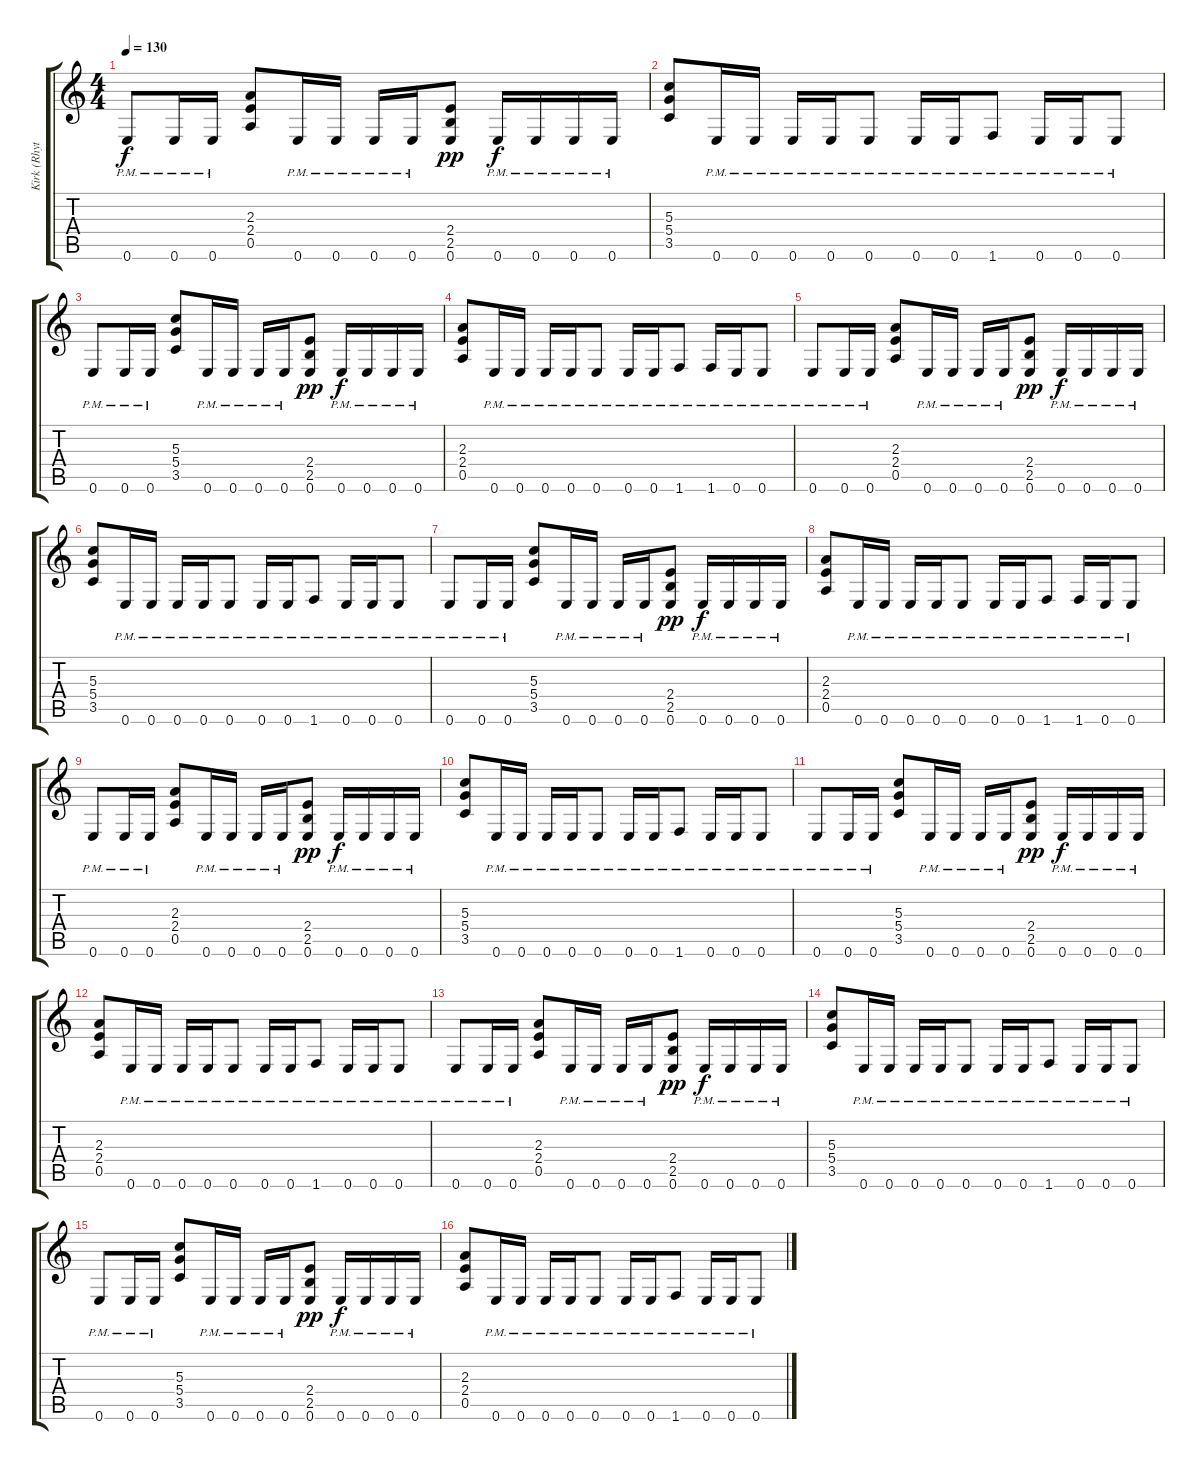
\track ("Kirk (Rhythm Guitar)" "Kirk (Rhyt") {instrument distortionguitar}
\staff {score tabs}
\tuning (E4 B3 G3 D3 A2 E2) {hide}
\ts (4 4)
\tempo 130
\clef g2
\ks c
0.6{pm}.8{dy f} 0.6{pm}.16 0.6{pm}.16 (2.3 2.4 0.5).8 0.6{pm}.16 0.6{pm}.16 0.6{pm}.16 0.6{pm}.16 (2.4 2.5 0.6).8{dy pp} 0.6{pm}.16{dy f} 0.6{pm}.16 0.6{pm}.16 0.6{pm}.16 |
(5.3 5.4 3.5).8 0.6{pm}.16 0.6{pm}.16 0.6{pm}.16 0.6{pm}.16 0.6{pm}.8 0.6{pm}.16 0.6{pm}.16 1.6{pm}.8 0.6{pm}.16 0.6{pm}.16 0.6{pm}.8 |
0.6{pm}.8 0.6{pm}.16 0.6{pm}.16 (5.3 5.4 3.5).8 0.6{pm}.16 0.6{pm}.16 0.6{pm}.16 0.6{pm}.16 (2.4 2.5 0.6).8{dy pp} 0.6{pm}.16{dy f} 0.6{pm}.16 0.6{pm}.16 0.6{pm}.16 |
(2.3 2.4 0.5).8 0.6{pm}.16 0.6{pm}.16 0.6{pm}.16 0.6{pm}.16 0.6{pm}.8 0.6{pm}.16 0.6{pm}.16 1.6{pm}.8 1.6{pm}.16 0.6{pm}.16 0.6{pm}.8 |
0.6{pm}.8 0.6{pm}.16 0.6{pm}.16 (2.3 2.4 0.5).8 0.6{pm}.16 0.6{pm}.16 0.6{pm}.16 0.6{pm}.16 (2.4 2.5 0.6).8{dy pp} 0.6{pm}.16{dy f} 0.6{pm}.16 0.6{pm}.16 0.6{pm}.16 |
(5.3 5.4 3.5).8 0.6{pm}.16 0.6{pm}.16 0.6{pm}.16 0.6{pm}.16 0.6{pm}.8 0.6{pm}.16 0.6{pm}.16 1.6{pm}.8 0.6{pm}.16 0.6{pm}.16 0.6{pm}.8 |
0.6{pm}.8 0.6{pm}.16 0.6{pm}.16 (5.3 5.4 3.5).8 0.6{pm}.16 0.6{pm}.16 0.6{pm}.16 0.6{pm}.16 (2.4 2.5 0.6).8{dy pp} 0.6{pm}.16{dy f} 0.6{pm}.16 0.6{pm}.16 0.6{pm}.16 |
(2.3 2.4 0.5).8 0.6{pm}.16 0.6{pm}.16 0.6{pm}.16 0.6{pm}.16 0.6{pm}.8 0.6{pm}.16 0.6{pm}.16 1.6{pm}.8 1.6{pm}.16 0.6{pm}.16 0.6{pm}.8 |
0.6{pm}.8 0.6{pm}.16 0.6{pm}.16 (2.3 2.4 0.5).8 0.6{pm}.16 0.6{pm}.16 0.6{pm}.16 0.6{pm}.16 (2.4 2.5 0.6).8{dy pp} 0.6{pm}.16{dy f} 0.6{pm}.16 0.6{pm}.16 0.6{pm}.16 |
(5.3 5.4 3.5).8 0.6{pm}.16 0.6{pm}.16 0.6{pm}.16 0.6{pm}.16 0.6{pm}.8 0.6{pm}.16 0.6{pm}.16 1.6{pm}.8 0.6{pm}.16 0.6{pm}.16 0.6{pm}.8 |
0.6{pm}.8{volume 13} 0.6{pm}.16 0.6{pm}.16 (5.3 5.4 3.5).8 0.6{pm}.16 0.6{pm}.16 0.6{pm}.16 0.6{pm}.16 (2.4 2.5 0.6).8{dy pp} 0.6{pm}.16{dy f} 0.6{pm}.16 0.6{pm}.16 0.6{pm}.16 |
(2.3 2.4 0.5).8 0.6{pm}.16 0.6{pm}.16 0.6{pm}.16 0.6{pm}.16 0.6{pm}.8 0.6{pm}.16 0.6{pm}.16 1.6{pm}.8 0.6{pm}.16 0.6{pm}.16 0.6{pm}.8 |
0.6{pm}.8{volume 10} 0.6{pm}.16 0.6{pm}.16 (2.3 2.4 0.5).8 0.6{pm}.16 0.6{pm}.16 0.6{pm}.16 0.6{pm}.16 (2.4 2.5 0.6).8{dy pp} 0.6{pm}.16{dy f} 0.6{pm}.16 0.6{pm}.16 0.6{pm}.16 |
(5.3 5.4 3.5).8 0.6{pm}.16 0.6{pm}.16 0.6{pm}.16 0.6{pm}.16 0.6{pm}.8 0.6{pm}.16 0.6{pm}.16 1.6{pm}.8 0.6{pm}.16 0.6{pm}.16 0.6{pm}.8 |
0.6{pm}.8{volume 8} 0.6{pm}.16 0.6{pm}.16 (5.3 5.4 3.5).8 0.6{pm}.16 0.6{pm}.16 0.6{pm}.16 0.6{pm}.16 (2.4 2.5 0.6).8{dy pp} 0.6{pm}.16{dy f} 0.6{pm}.16 0.6{pm}.16 0.6{pm}.16 |
(2.3 2.4 0.5).8 0.6{pm}.16 0.6{pm}.16 0.6{pm}.16 0.6{pm}.16 0.6{pm}.8 0.6{pm}.16 0.6{pm}.16 1.6{pm}.8 0.6{pm}.16 0.6{pm}.16 0.6{pm}.8
